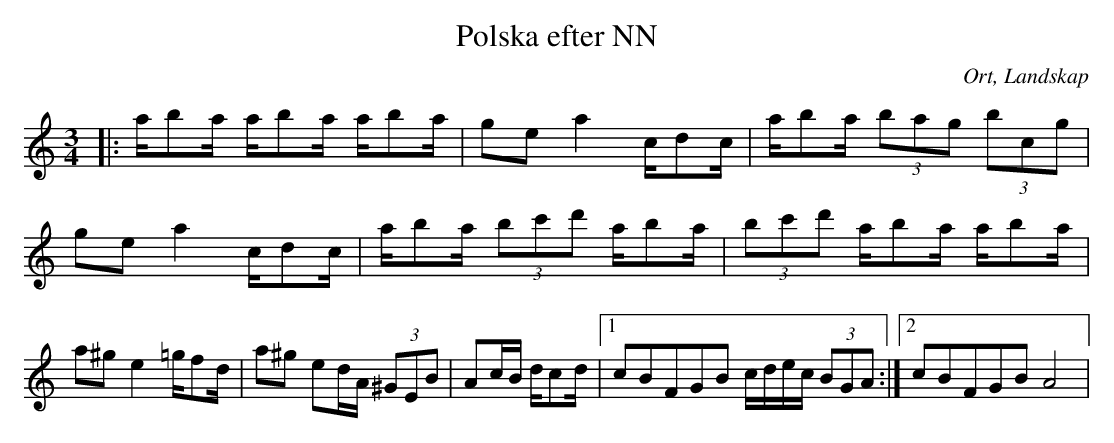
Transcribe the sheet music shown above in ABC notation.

X:1
T:Polska efter NN
O:Ort, Landskap
M:3/4
L:1/8
K:C
|: a/ba/ a/ba/ a/ba/ | ge a2 c/dc/ |a/ba/ (3bag (3bcg| ge a2 c/dc/ | a/ba/ (3bc'd' a/ba/|(3bc'd' a/ba/ a/ba/| a^g e2 =g/fd/ |a^g ed/A/ (3^GEB| Ac/B/ d/cd/|1 c2/5B2/5F2/5G2/5B2/5 c/d/e/c/ (3BGA :|2 c2/5B2/5F2/5G2/5B2/5 A4|
